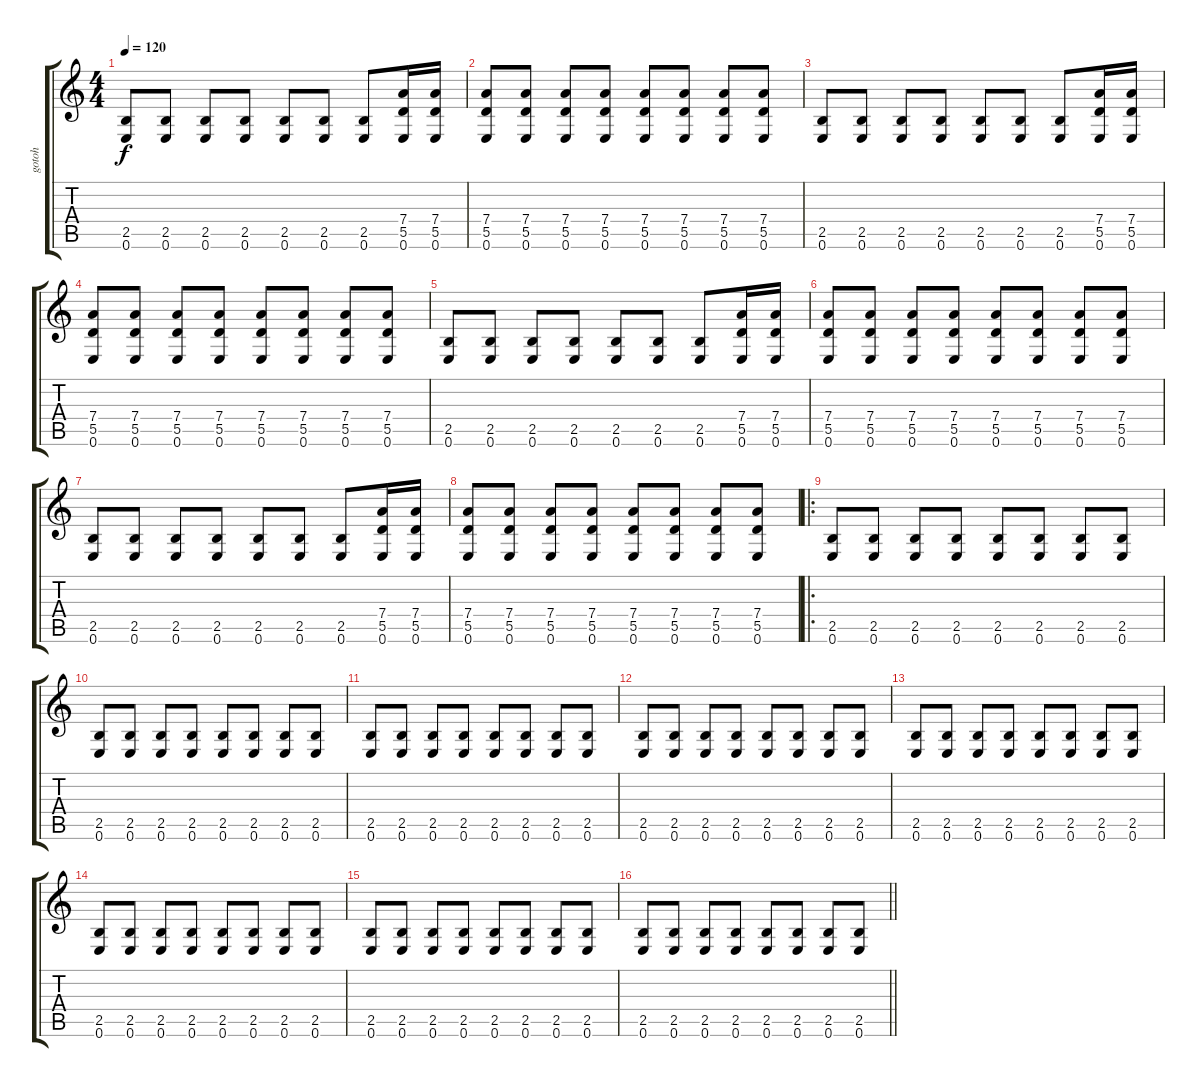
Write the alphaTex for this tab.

\track ("gotoh" "gotoh") {instrument overdrivenguitar}
\staff {score tabs}
\tuning (E4 B3 G3 D3 A2 E2) {hide}
\ts (4 4)
\tempo 120
\clef g2
\ks c
(2.5 0.6).8{dy f volume 13 instrument distortionguitar} (2.5 0.6).8 (2.5 0.6).8 (2.5 0.6).8 (2.5 0.6).8 (2.5 0.6).8 (2.5 0.6).8 (7.4 5.5 0.6).16 (7.4 5.5 0.6).16 |
(7.4 5.5 0.6).8 (7.4 5.5 0.6).8 (7.4 5.5 0.6).8 (7.4 5.5 0.6).8 (7.4 5.5 0.6).8 (7.4 5.5 0.6).8 (7.4 5.5 0.6).8 (7.4 5.5 0.6).8 |
(2.5 0.6).8 (2.5 0.6).8 (2.5 0.6).8 (2.5 0.6).8 (2.5 0.6).8 (2.5 0.6).8 (2.5 0.6).8 (7.4 5.5 0.6).16 (7.4 5.5 0.6).16 |
(7.4 5.5 0.6).8 (7.4 5.5 0.6).8 (7.4 5.5 0.6).8 (7.4 5.5 0.6).8 (7.4 5.5 0.6).8 (7.4 5.5 0.6).8 (7.4 5.5 0.6).8 (7.4 5.5 0.6).8 |
(2.5 0.6).8{instrument distortionguitar} (2.5 0.6).8 (2.5 0.6).8 (2.5 0.6).8 (2.5 0.6).8 (2.5 0.6).8 (2.5 0.6).8 (7.4 5.5 0.6).16 (7.4 5.5 0.6).16 |
(7.4 5.5 0.6).8 (7.4 5.5 0.6).8 (7.4 5.5 0.6).8 (7.4 5.5 0.6).8 (7.4 5.5 0.6).8 (7.4 5.5 0.6).8 (7.4 5.5 0.6).8 (7.4 5.5 0.6).8 |
(2.5 0.6).8 (2.5 0.6).8 (2.5 0.6).8 (2.5 0.6).8 (2.5 0.6).8 (2.5 0.6).8 (2.5 0.6).8 (7.4 5.5 0.6).16 (7.4 5.5 0.6).16 |
(7.4 5.5 0.6).8 (7.4 5.5 0.6).8 (7.4 5.5 0.6).8 (7.4 5.5 0.6).8 (7.4 5.5 0.6).8 (7.4 5.5 0.6).8 (7.4 5.5 0.6).8 (7.4 5.5 0.6).8 |
\ro
(2.5 0.6).8 (2.5 0.6).8 (2.5 0.6).8 (2.5 0.6).8 (2.5 0.6).8 (2.5 0.6).8 (2.5 0.6).8 (2.5 0.6).8 |
(2.5 0.6).8 (2.5 0.6).8 (2.5 0.6).8 (2.5 0.6).8 (2.5 0.6).8 (2.5 0.6).8 (2.5 0.6).8 (2.5 0.6).8 |
(2.5 0.6).8 (2.5 0.6).8 (2.5 0.6).8 (2.5 0.6).8 (2.5 0.6).8 (2.5 0.6).8 (2.5 0.6).8 (2.5 0.6).8 |
(2.5 0.6).8 (2.5 0.6).8 (2.5 0.6).8 (2.5 0.6).8 (2.5 0.6).8 (2.5 0.6).8 (2.5 0.6).8 (2.5 0.6).8 |
(2.5 0.6).8 (2.5 0.6).8 (2.5 0.6).8 (2.5 0.6).8 (2.5 0.6).8 (2.5 0.6).8 (2.5 0.6).8 (2.5 0.6).8 |
(2.5 0.6).8 (2.5 0.6).8 (2.5 0.6).8 (2.5 0.6).8 (2.5 0.6).8 (2.5 0.6).8 (2.5 0.6).8 (2.5 0.6).8 |
(2.5 0.6).8 (2.5 0.6).8 (2.5 0.6).8 (2.5 0.6).8 (2.5 0.6).8 (2.5 0.6).8 (2.5 0.6).8 (2.5 0.6).8 |
\barLineRight lightlight
(2.5 0.6).8 (2.5 0.6).8 (2.5 0.6).8 (2.5 0.6).8 (2.5 0.6).8 (2.5 0.6).8 (2.5 0.6).8 (2.5 0.6).8
